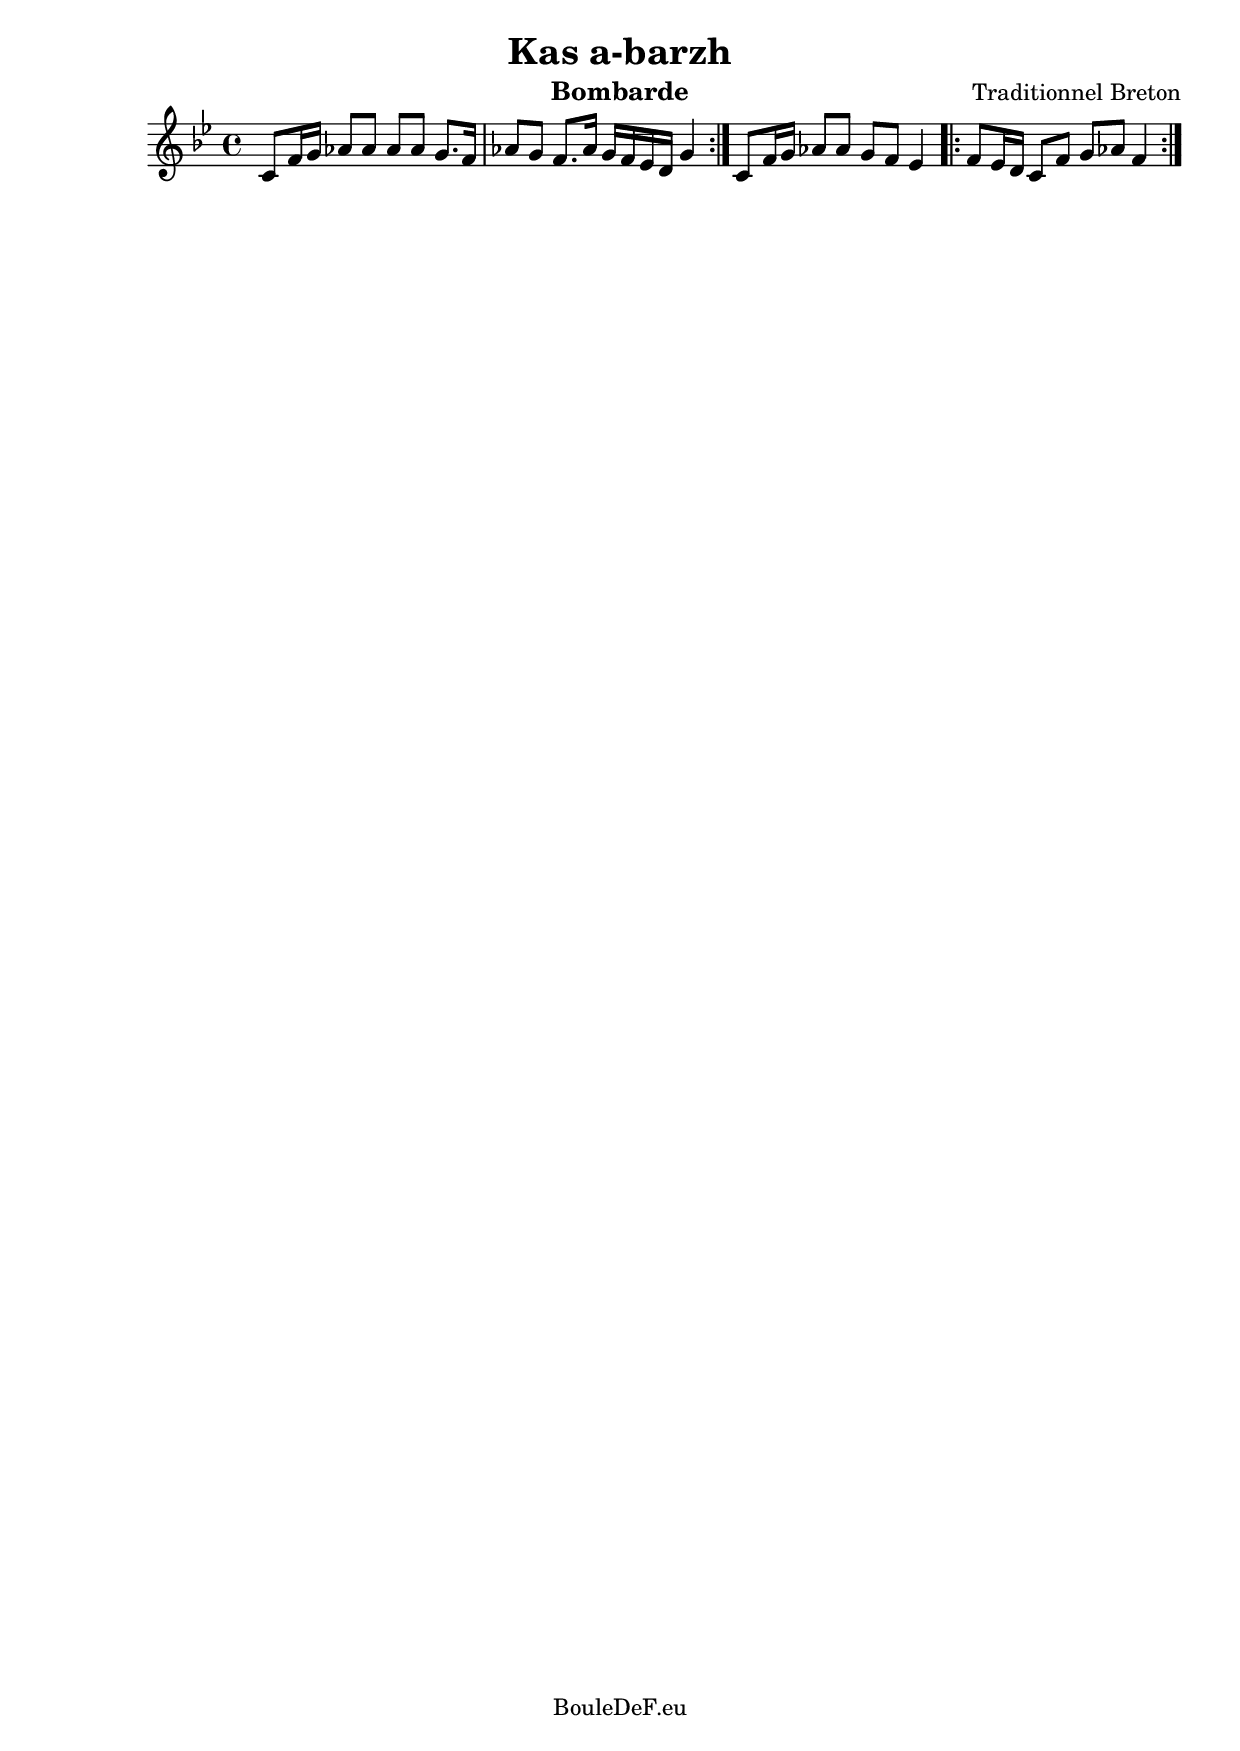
\version "2.16.0"
\include "italiano.ly"

\header {
	title = "Kas a-barzh"
	composer = "Traditionnel Breton"
	instrument = "Bombarde"
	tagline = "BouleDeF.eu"
}

\score {
	\new Staff \relative sib {
		\clef treble
		\key sib \major
		\time 4/4

		\repeat volta 2 {
			do8 fa16 sol lab8 lab lab lab sol8. fa16
			| lab8 sol fa8. lab16 sol fa mib re sol4
		}
		| do,8 fa16 sol lab8 lab sol fa mib4
		\repeat volta 2 {
			fa8 mib16 re do8 fa sol lab fa4
		}
	}
}

